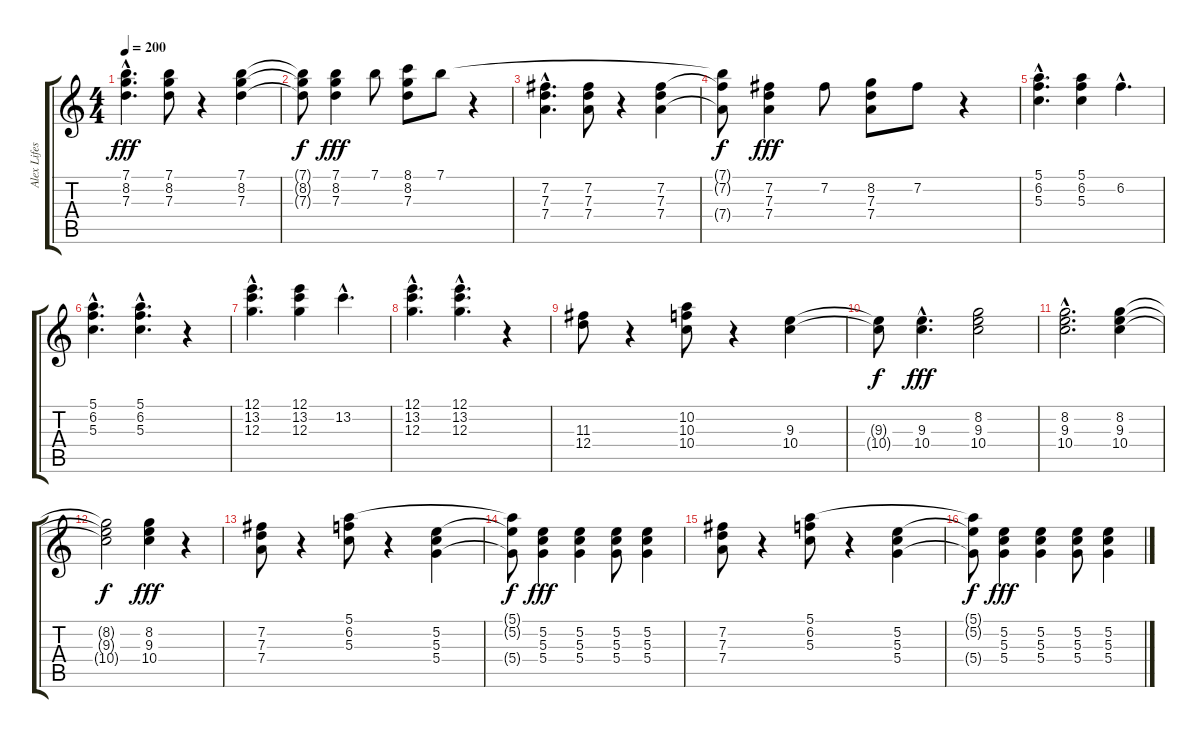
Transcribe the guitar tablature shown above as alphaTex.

\track ("Alex Lifeson" "Alex Lifes") {instrument acousticguitarnylon}
\staff {score tabs}
\tuning (E4 B3 G3 D3 A2 E2) {hide}
\ts (4 4)
\tempo 200
\clef g2
\ks c
(7.1{hac} 8.2{hac} 7.3{hac}).4{d dy fff} (7.1 8.2 7.3).8 r.4 (7.1 8.2 7.3).4 |
(7.1{t} 8.2{t} 7.3{t}).8{dy f} (7.1 8.2 7.3).4{dy fff} 7.1.8 (8.1 8.2 7.3).8 7.1.8 r.4 |
(7.2{hac} 7.3{hac} 7.4{hac}).4{d} (7.2 7.3 7.4).8 r.4 (7.2 7.3 7.4).4 |
(7.1{t} 7.2{t} 7.4{t}).8{dy f} (7.2 7.3 7.4).4{dy fff} 7.2.8 (8.2 7.3 7.4).8 7.2.8 r.4 |
(5.1{hac} 6.2{hac} 5.3{hac}).4{d} (5.1 6.2 5.3).4 6.2{hac}.4{d} |
(5.1{hac} 6.2{hac} 5.3{hac}).4{d} (5.1{hac} 6.2{hac} 5.3{hac}).4{d} r.4 |
(12.1{hac} 13.2{hac} 12.3{hac}).4{d} (12.1 13.2 12.3).4 13.2{hac}.4{d} |
(12.1{hac} 13.2{hac} 12.3{hac}).4{d} (12.1{hac} 13.2{hac} 12.3{hac}).4{d} r.4 |
(11.3 12.4).8 r.4 (10.2 10.3 10.4).8 r.4 (9.3 10.4).4 |
(9.3{t} 10.4{t}).8{dy f} (9.3{hac} 10.4{hac}).4{d dy fff} (8.2 9.3 10.4).2 |
(8.2{hac} 9.3{hac} 10.4{hac}).2{d} (8.2 9.3 10.4).4 |
(8.2{t} 9.3{t} 10.4{t}).2{dy f} (8.2 9.3 10.4).4{dy fff} r.4 |
(7.2 7.3 7.4).8 r.4 (5.1 6.2 5.3).8 r.4 (5.2 5.3 5.4).4 |
(5.1{t} 5.2{t} 5.4{t}).8{dy f} (5.2 5.3 5.4).4{dy fff} (5.2 5.3 5.4).4 (5.2 5.3 5.4).8 (5.2 5.3 5.4).4 |
(7.2 7.3 7.4).8 r.4 (5.1 6.2 5.3).8 r.4 (5.2 5.3 5.4).4 |
(5.1{t} 5.2{t} 5.4{t}).8{dy f} (5.2 5.3 5.4).4{dy fff} (5.2 5.3 5.4).4 (5.2 5.3 5.4).8 (5.2 5.3 5.4).4
